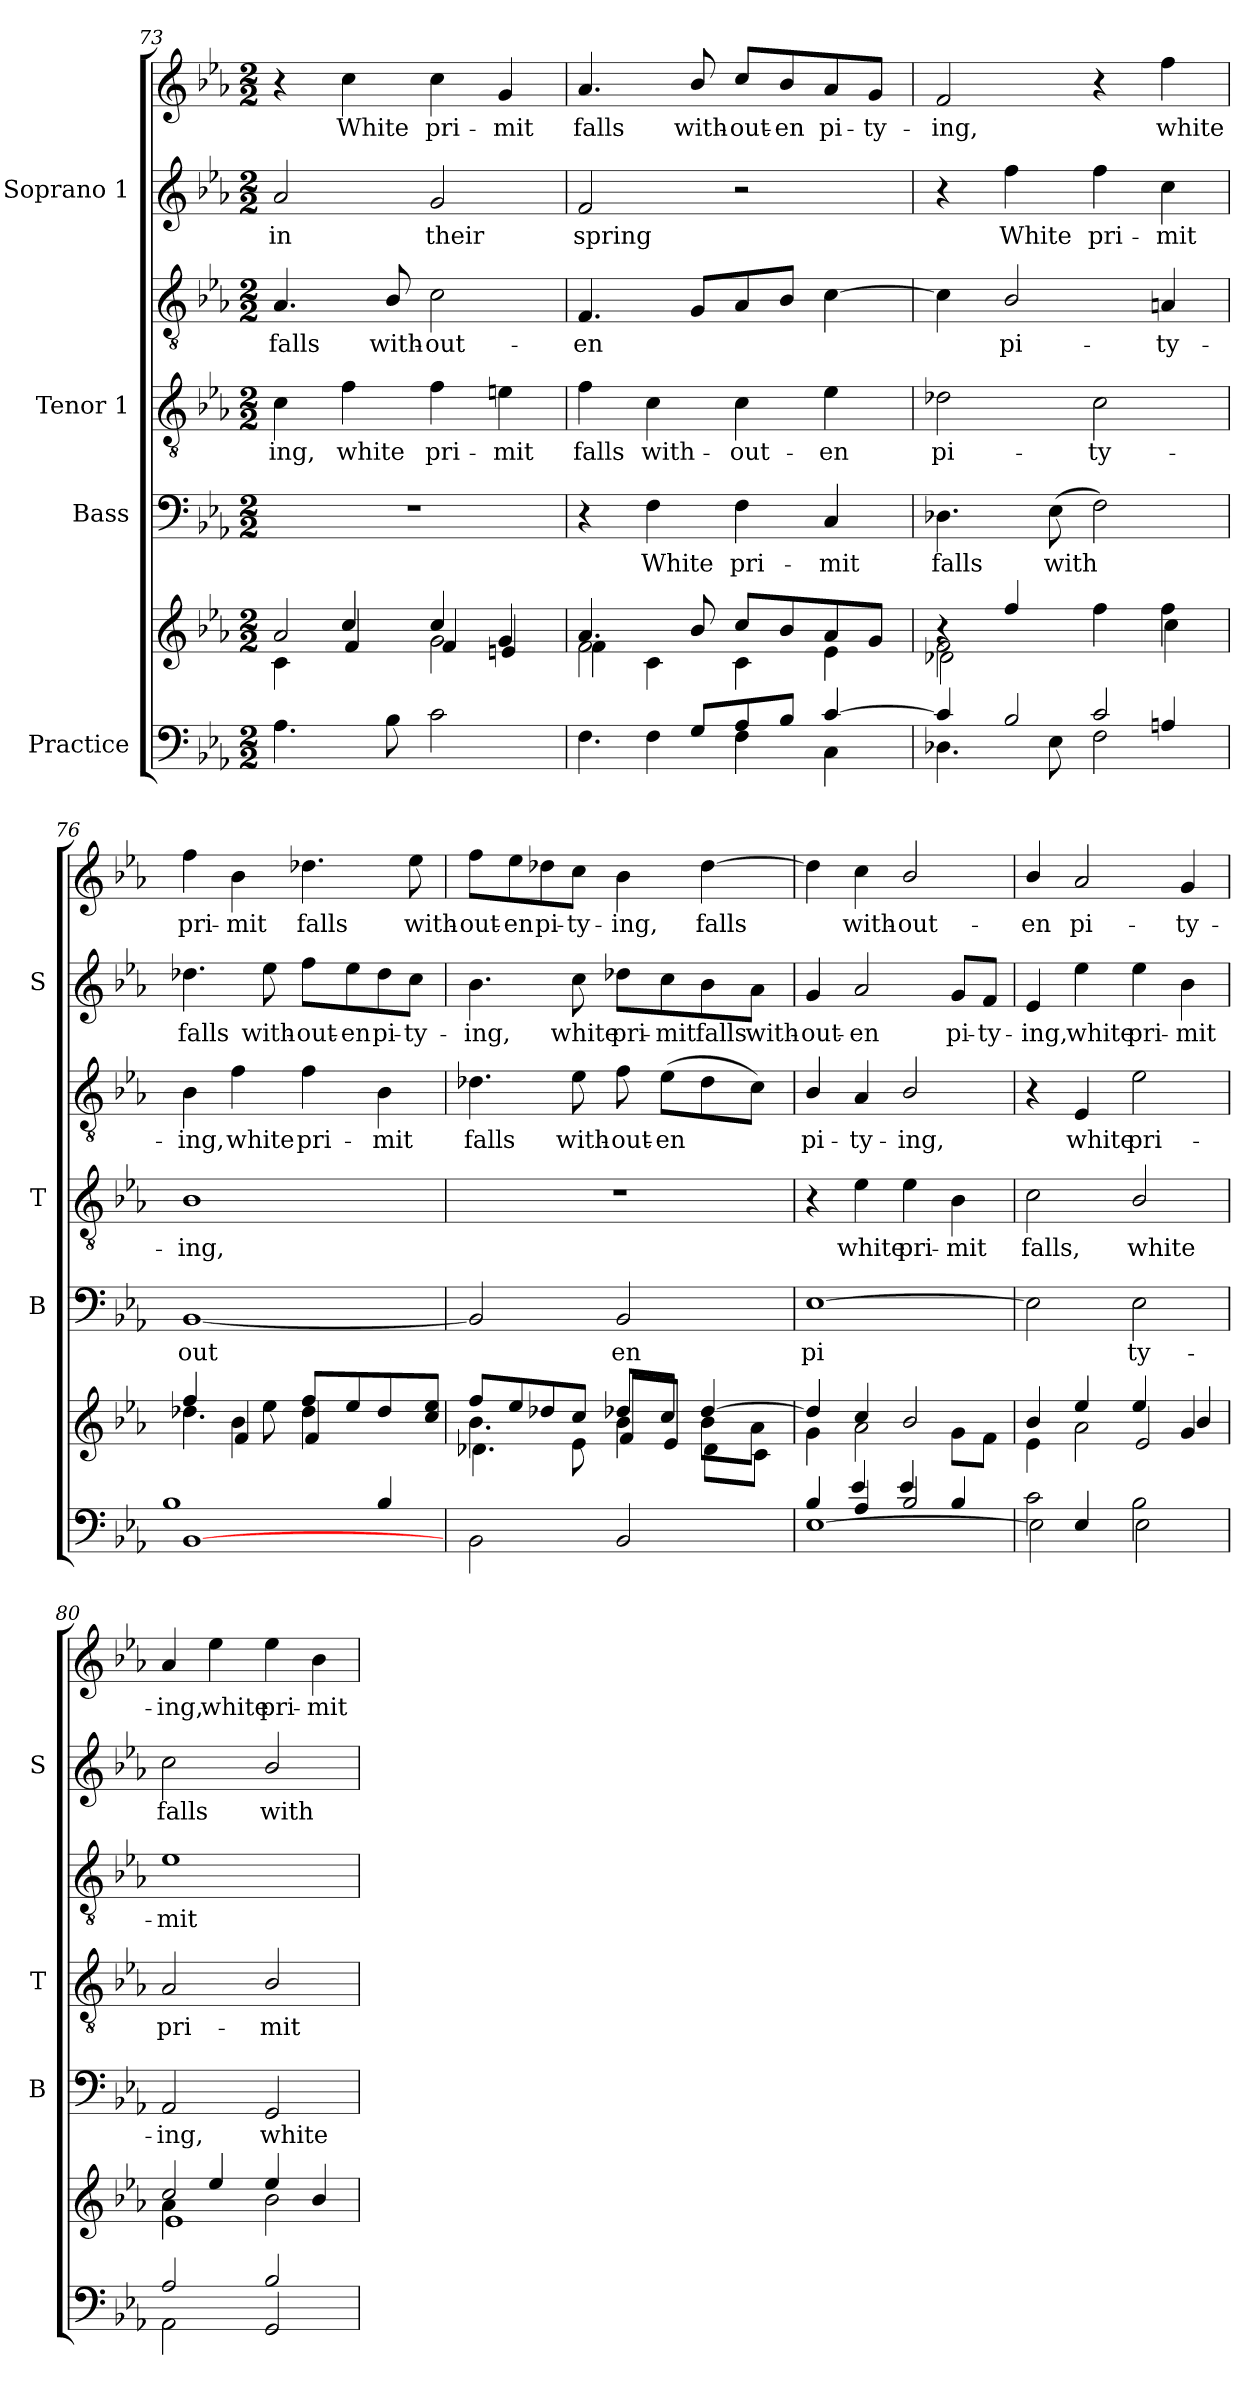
**kern	**kern	**kern	**text	**kern	**text	**kern	**text	**kern	**text	**kern	**text
*part4	*part4	*part3	*part3	*part2	*part2	*part2	*part2	*part1	*part1	*part1	*part1
*staff7	*staff6	*staff5	*staff5	*staff4	*staff4	*staff3	*staff3	*staff2	*staff2	*staff1	*staff1
*I"Practice	*	*I"Bass	*	*I"Tenor 1	*	*	*	*I"Soprano 1	*	*	*
*	*	*I'B	*	*I'T	*	*	*	*I'S	*	*	*
*clefF4	*clefG2	*clefF4	*	*clefGv2	*	*clefGv2	*	*clefG2	*	*clefG2	*
*k[b-e-a-]	*k[b-e-a-]	*k[b-e-a-]	*	*k[b-e-a-]	*	*k[b-e-a-]	*	*k[b-e-a-]	*	*k[b-e-a-]	*
*E-:	*E-:	*E-:	*	*E-:	*	*E-:	*	*E-:	*	*E-:	*
*M2/2	*M2/2	*M2/2	*	*M2/2	*	*M2/2	*	*M2/2	*	*M2/2	*
=73	=73	=73	=73	=73	=73	=73	=73	=73	=73	=73	=73
*^	*^	*	*	*	*	*	*	*	*	*	*
*	*	*	*^	*	*	*	*	*	*	*	*	*	*
!	!	!	!	!	!	!	!	!LO:LY:b	!	!LO:LY:b	!	!LO:LY:b	!	!
4.A-\	1ryy	4ryy	2a-/	4c\	1r	.	4c\	-ing,	4.A-/	-falls	2a-/	in	4r	.
!	!	!	!	!	!	!	!	!LO:LY:b	!	!	!	!	!	!LO:LY:b
.	.	4cc/	.	4f/	.	.	4f\	white	.	.	.	.	4cc\	White
!	!	!	!	!	!	!	!	!	!	!LO:LY:b	!	!	!	!
8B-\	.	.	.	.	.	.	.	.	8B-/	with-	.	.	.	.
!	!	!	!	!	!	!	!	!LO:LY:b	!	!LO:LY:b	!	!LO:LY:b	!	!LO:LY:b
2c\	.	4cc/	2g\	4f/	.	.	4f\	pri-	2c\	-out-	2g/	their	4cc\	pri-
!	!	!	!	!	!	!	!	!LO:LY:b	!	!	!	!	!	!LO:LY:b
.	.	4g/	.	4en/	.	.	4en\	-mit	.	.	.	.	4g/	-mit
=74	=74	=74	=74	=74	=74	=74	=74	=74	=74	=74	=74	=74	=74	=74
!	!	!	!	!	!	!	!	!LO:LY:b	!	!LO:LY:b	!	!LO:LY:b	!	!LO:LY:b
4.F\	4ryy	4.a-/	2f\	4f\	4r	.	4f\	falls	4.F/	en	2f/	-spring	4.a-/	falls
!	!	!	!	!	!	!LO:LY:b	!	!LO:LY:b	!	!	!	!	!	!
.	4F\	.	.	4c\	4F\	White	4c\	with-	.	.	.	.	.	.
!	!	!	!	!	!	!	!	!	!	!	!	!	!	!LO:LY:b
8G/L	.	8b-/	.	.	.	.	.	.	8G/L	.	.	.	8b-/	with-
!	!	!	!	!	!	!LO:LY:b	!	!LO:LY:b	!	!	!	!	!	!LO:LY:b
8A-/	4F\	8cc/L	2ryy	4c\	4F\	pri-	4c\	-out-	8A-/	.	2r	.	8cc/L	-out-
!	!	!	!	!	!	!	!	!	!	!	!	!	!	!LO:LY:b
8B-/J	.	8b-/	.	.	.	.	.	.	8B-/J	.	.	.	8b-/	-en
!	!	!	!	!	!	!LO:LY:b	!	!LO:LY:b	!	!	!	!	!	!LO:LY:b
[>4c/	4C\	8a-/	.	4e-\	4C/	-mit	4e-\	-en	[4c\	.	.	.	8a-/	pi-
!	!	!	!	!	!	!	!	!	!	!	!	!	!	!LO:LY:b
.	.	8g/J	.	.	.	.	.	.	.	.	.	.	8g/J	-ty-
!!LO:LB:g=z
=75	=75	=75	=75	=75	=75	=75	=75	=75	=75	=75	=75	=75	=75	=75
*	*^	*	*	*	*	*	*	*	*	*	*	*	*	*
!	!	!	!	!	!	!	!LO:LY:b	!	!LO:LY:b	!	!	!	!	!	!LO:LY:b
2ryy	4c/]	4.D-X\	2f\	4r	2d-X\	4.D-X\	falls	2d-X\	-pi-	4c\]	.	4r	.	2f/	ing,
!	!	!	!	!	!	!	!	!	!	!	!LO:LY:b	!	!LO:LY:b	!	!
.	2B-/	.	.	4ff/	.	.	.	.	.	2B-/	pi-	4ff\	White	.	.
!	!	!	!	!	!	!	!LO:LY:b	!	!	!	!	!	!	!	!
.	.	8E-\	.	.	.	(>8E-\	with­	.	.	.	.	.	.	.	.
!	!	!	!	!	!	!	!	!	!LO:LY:b	!	!	!	!LO:LY:b	!	!
2c/	.	2F\	4ryy	4ff\	2ryy	2F\)	.	2c\	-ty-	.	.	4ff\	pri-	4r	.
!	!	!	!	!	!	!	!	!	!	!	!LO:LY:b	!	!LO:LY:b	!	!LO:LY:b
.	4An/	.	4ff\	4cc\	.	.	.	.	.	4An/	-ty-	4cc\	-mit	4ff\	white
=76	=76	=76	=76	=76	=76	=76	=76	=76	=76	=76	=76	=76	=76	=76	=76
!	!	!	!	!	!	!	!LO:LY:b	!	!LO:LY:b	!	!LO:LY:b	!	!LO:LY:b	!	!LO:LY:b
4B-/yy	1B-	[1BB-	4ff/	4.dd-X\	4ryy	[1BB-	out­	1B-	ing,	4B-\	-ing,	4.dd-X\	-falls	4ff\	pri-
!	!	!	!	!	!	!	!	!	!	!	!LO:LY:b	!	!	!	!LO:LY:b
2ryy	.	.	4b-\	.	4f/	.	.	.	.	4f\	white	.	.	4b-\	-mit
!	!	!	!	!	!	!	!	!	!	!	!	!	!LO:LY:b	!	!
.	.	.	.	8ee-\	.	.	.	.	.	.	.	8ee-\	with-	.	.
!	!	!	!	!	!	!	!	!	!	!	!LO:LY:b	!	!LO:LY:b	!	!LO:LY:b
.	.	.	4dd-\	8ff/L	4f/	.	.	.	.	4f\	pri-	8ff\L	-out-	4.dd-X\	falls
!	!	!	!	!	!	!	!	!	!	!	!	!	!LO:LY:b	!	!
.	.	.	.	8ee-/	.	.	.	.	.	.	.	8ee-\	-en	.	.
!	!	!	!	!	!	!	!	!	!	!	!LO:LY:b	!	!LO:LY:b	!	!
4B-/	.	.	8ryy	8dd-/	4ryy	.	.	.	.	4B-\	-mit	8dd-\	pi-	.	.
!	!	!	!	!	!	!	!	!	!	!	!	!	!LO:LY:b	!	!LO:LY:b
.	.	.	8ee-/yy	8cc/ 8ee-/J	.	.	.	.	.	.	.	8cc\J	-ty-	8ee-\	with-
*	*v	*v	*	*	*	*	*	*	*	*	*	*	*	*	*
=77	=77	=77	=77	=77	=77	=77	=77	=77	=77	=77	=77	=77	=77	=77
!	!	!	!	!	!	!	!	!	!	!LO:LY:b	!	!LO:LY:b	!	!LO:LY:b
1ryy	2BB-\	8ff/L	4.b-\	4.d-X\	2BB-/]	.	1r	.	4.d-X\	falls	4.b-\	ing,	8ff\L	-out-
!	!	!	!	!	!	!	!	!	!	!	!	!	!	!LO:LY:b
.	.	8ee-/	.	.	.	.	.	.	.	.	.	.	8ee-\	-en
!	!	!	!	!	!	!	!	!	!	!	!	!	!	!LO:LY:b
.	.	8dd-X/	.	.	.	.	.	.	.	.	.	.	8dd-X\	pi-
!	!	!	!	!	!	!	!	!	!	!LO:LY:b	!	!LO:LY:b	!	!LO:LY:b
.	.	8cc/J	8cc\yy	8e-\	.	.	.	.	8e-\	with-	8cc\	white	8cc\J	-ty-
!	!	!	!	!	!	!LO:LY:b	!	!	!	!LO:LY:b	!	!LO:LY:b	!	!LO:LY:b
.	2BB-/	4b-\	8dd-X/L	8f/L	2BB-/	en	.	.	8f\	-out-	8dd-X\L	pri-	4b-\	-ing,
!	!	!	!	!	!	!	!	!	!	!LO:LY:b	!	!LO:LY:b	!	!
.	.	.	8cc/J	8e-/J	.	.	.	.	(>8e-\L	-en	8cc\	-mit	.	.
!	!	!	!	!	!	!	!	!	!	!	!	!LO:LY:b	!	!LO:LY:b
.	.	[>4dd-/	8b-\L	8d-\L	.	.	.	.	8d-\	.	8b-\	falls	[4dd-\	falls
!	!	!	!	!	!	!	!	!	!	!	!	!LO:LY:b	!	!
.	.	.	8a-\J	8c\J	.	.	.	.	8c\J)	.	8a-\J	with-	.	.
=78	=78	=78	=78	=78	=78	=78	=78	=78	=78	=78	=78	=78	=78	=78
*	*^	*	*	*	*	*	*	*	*	*	*	*	*	*
!	!	!	!	!	!	!	!LO:LY:b	!	!	!	!LO:LY:b	!	!LO:LY:b	!	!
*	*	*	*	*v	*v	*	*	*	*	*	*	*	*	*	*
4B-/	4ryy	[1E-	4dd-/]	4g\	[1E-	pi­	4r	.	4B-/	pi-	4g/	-out-	4dd-\]	.
!	!	!	!	!	!	!	!	!LO:LY:b	!	!LO:LY:b	!	!LO:LY:b	!	!LO:LY:b
4A-/	4e-/	.	4cc/	2a-\	.	.	4e-\	white	4A-/	-ty-	2a-/	-en	4cc\	-with-
!	!	!	!	!	!	!	!	!LO:LY:b	!	!LO:LY:b	!	!	!	!LO:LY:b
2B-/	4e-/	.	2b-/	.	.	.	4e-\	pri-	2B-/	-ing,	.	.	2b-/	-out-
!	!	!	!	!	!	!	!	!LO:LY:b	!	!	!	!LO:LY:b	!	!
.	4B-/	.	.	8g\L	.	.	4B-\	-mit	.	.	8g/L	pi-	.	.
!	!	!	!	!	!	!	!	!	!	!	!	!LO:LY:b	!	!
.	.	.	.	8f\J	.	.	.	.	.	.	8f/J	-ty-	.	.
!!LO:PB:g=z
=79	=79	=79	=79	=79	=79	=79	=79	=79	=79	=79	=79	=79	=79	=79
*	*	*	*	*^	*	*	*	*	*	*	*	*	*	*
!	!	!	!	!	!	!	!	!	!LO:LY:b	!	!	!	!LO:LY:b	!	!LO:LY:b
4ryy	2c\	2E-\]	4b-/	4e-\	2ryy	2E-\]	.	2c\	-falls,	4r	.	4e-/	-ing,	4b-/	-en
!	!	!	!	!	!	!	!	!	!	!	!LO:LY:b	!	!LO:LY:b	!	!LO:LY:b
4E-/	.	.	2a-\	4ee-/	.	.	.	.	.	4E-/	white	4ee-\	white	2a-/	pi-
!	!	!	!	!	!	!	!LO:LY:b	!	!LO:LY:b	!	!LO:LY:b	!	!LO:LY:b	!	!
2ryy	2B-\	2E-\	.	4ee-/	2e-/	2E-\	ty-	2B-/	white	2e-\	pri-	4ee-\	pri-	.	.
!	!	!	!	!	!	!	!	!	!	!	!	!	!LO:LY:b	!	!LO:LY:b
.	.	.	4g/	4b-/	.	.	.	.	.	.	.	4b-\	-mit	4g/	-ty-
*	*v	*v	*	*	*	*	*	*	*	*	*	*	*	*	*
=80	=80	=80	=80	=80	=80	=80	=80	=80	=80	=80	=80	=80	=80	=80
!	!	!	!	!	!	!LO:LY:b	!	!LO:LY:b	!	!LO:LY:b	!	!LO:LY:b	!	!LO:LY:b
2A-/	2AA-\	4a-\	2cc/	1e-	2AA-/	-ing,	2A-/	pri-	1e-	mit	2cc\	falls	4a-/	ing,
!	!	!	!	!	!	!	!	!	!	!	!	!	!	!LO:LY:b
.	.	4ee-/	.	.	.	.	.	.	.	.	.	.	4ee-\	white
!	!	!	!	!	!	!LO:LY:b	!	!LO:LY:b	!	!	!	!LO:LY:b	!	!LO:LY:b
2B-/	2GG/	4ee-/	2b-\	.	2GG/	white	2B-/	-mit	.	.	2b-/	with-	4ee-\	pri-
!	!	!	!	!	!	!	!	!	!	!	!	!	!	!LO:LY:b
.	.	4b-/	.	.	.	.	.	.	.	.	.	.	4b-\	-mit
*v	*v	*	*	*	*	*	*	*	*	*	*	*	*	*
*	*v	*v	*v	*	*	*	*	*	*	*	*	*	*
=	=	=	=	=	=	=	=	=	=	=	=
*-	*-	*-	*-	*-	*-	*-	*-	*-	*-	*-	*-
